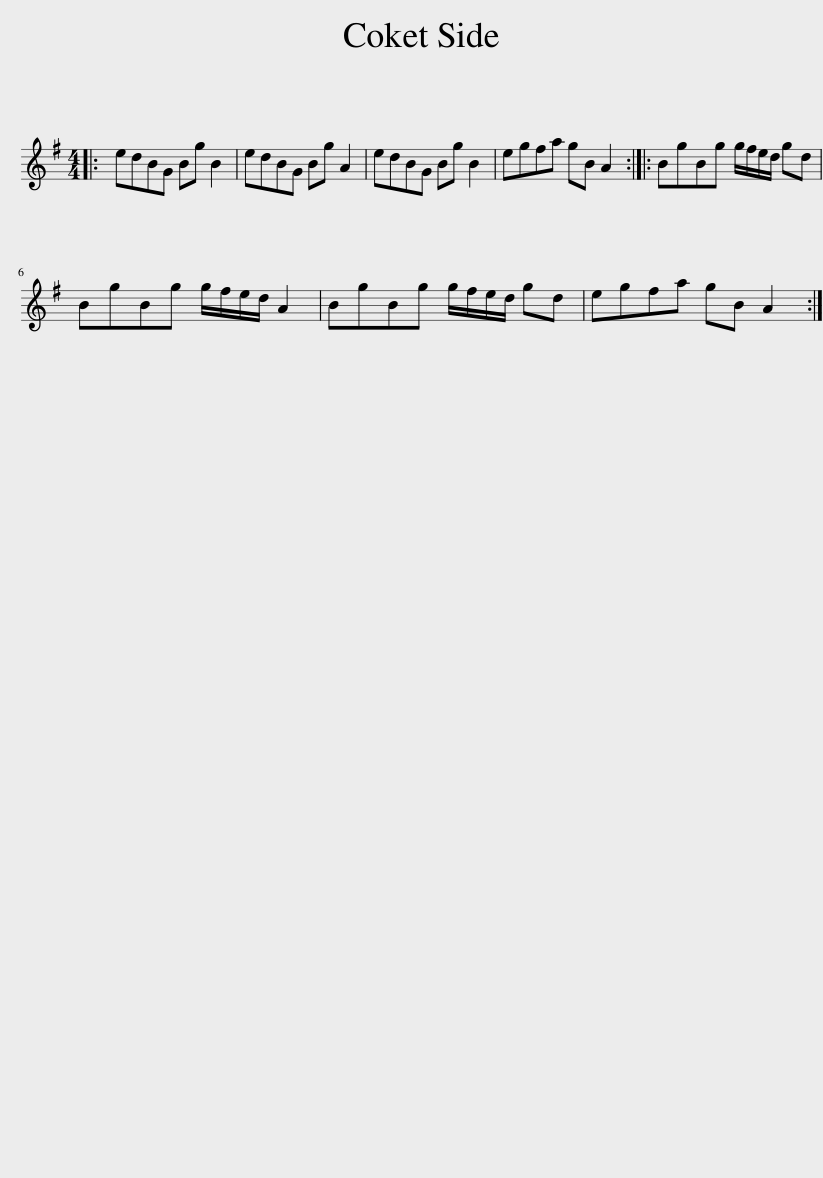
X:1
L:1/8
M:4/4
I:linebreak $
K:G
V:1 treble
V:1
|: edBG Bg B2 | edBG Bg A2 | edBG Bg B2 | egfa gB A2 :: BgBg g/f/e/d/ gd |$ %5
 BgBg g/f/e/d/ A2 | BgBg g/f/e/d/ gd | egfa gB A2 :| %8
